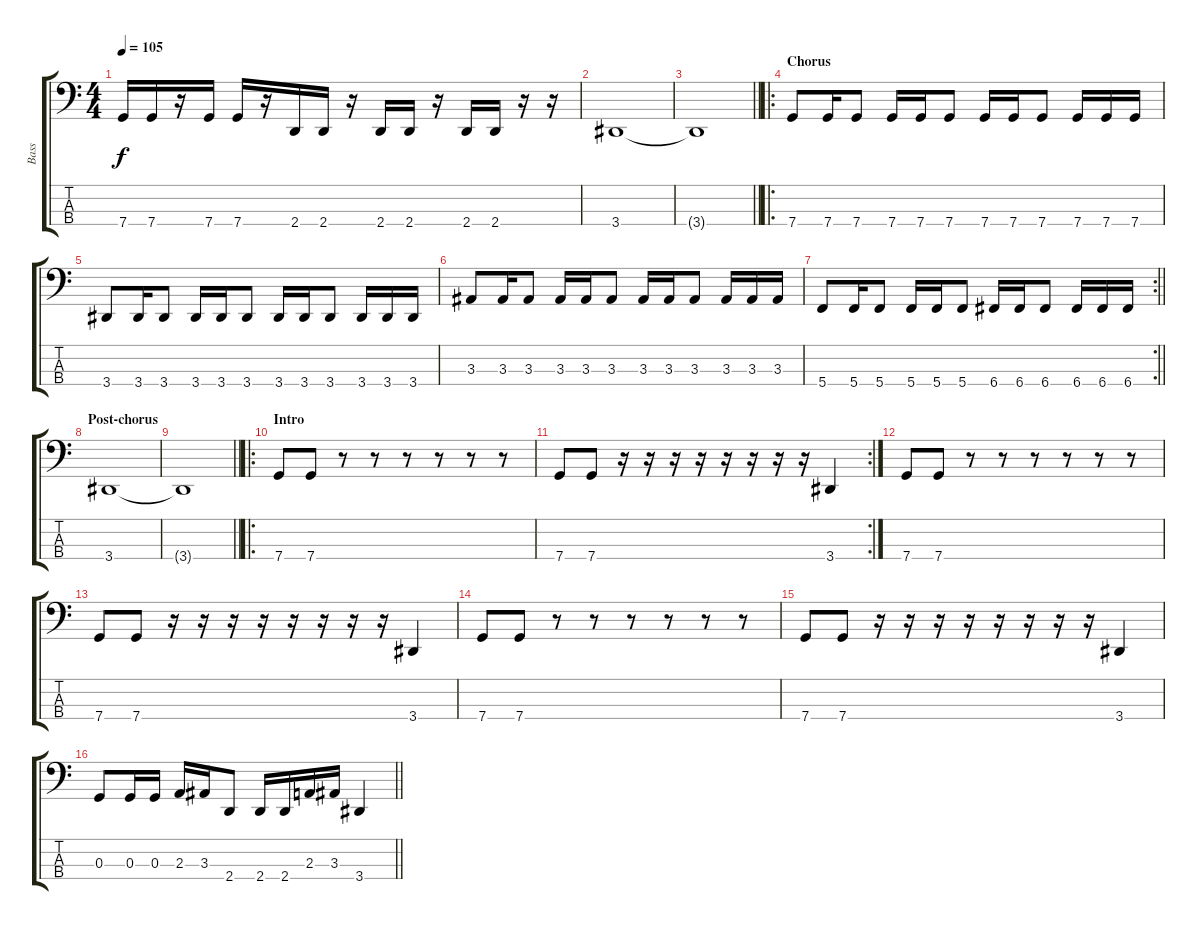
\track ("Bass" "Bass") {instrument electricbasspick}
\staff {score tabs}
\tuning (F2 C2 G1 C1) {hide}
\ts (4 4)
\tempo 105
\clef f4
\ks c
7.4.16{dy f} 7.4.16 r.16 7.4.16 7.4.16 r.16 2.4.16 2.4.16 r.16 2.4.16 2.4.16 r.16 2.4.16 2.4.16 r.16 r.16 |
3.4.1 |
\barLineRight lightlight
3.4{t}.1 |
\ro
\section ("" "Chorus")
7.4.8 7.4.16 7.4.8 7.4.16 7.4.16 7.4.8 7.4.16 7.4.16 7.4.8 7.4.16 7.4.16 7.4.16 |
3.4.8 3.4.16 3.4.8 3.4.16 3.4.16 3.4.8 3.4.16 3.4.16 3.4.8 3.4.16 3.4.16 3.4.16 |
3.3.8 3.3.16 3.3.8 3.3.16 3.3.16 3.3.8 3.3.16 3.3.16 3.3.8 3.3.16 3.3.16 3.3.16 |
\rc 2
\barLineRight lightlight
5.4.8 5.4.16 5.4.8 5.4.16 5.4.16 5.4.8 6.4.16 6.4.16 6.4.8 6.4.16 6.4.16 6.4.16 |
\section ("" "Post-chorus")
3.4.1 |
\barLineRight lightlight
3.4{t}.1 |
\ro
\section ("" "Intro")
7.4.8 7.4.8 r.8 r.8 r.8 r.8 r.8 r.8 |
\rc 2
7.4.8 7.4.8 r.16 r.16 r.16 r.16 r.16 r.16 r.16 r.16 3.4.4 |
7.4.8 7.4.8 r.8 r.8 r.8 r.8 r.8 r.8 |
7.4.8 7.4.8 r.16 r.16 r.16 r.16 r.16 r.16 r.16 r.16 3.4.4 |
7.4.8 7.4.8 r.8 r.8 r.8 r.8 r.8 r.8 |
7.4.8 7.4.8 r.16 r.16 r.16 r.16 r.16 r.16 r.16 r.16 3.4.4 |
\barLineRight lightlight
0.3.8 0.3.16 0.3.16 2.3.16 3.3.16 2.4.8 2.4.16 2.4.16 2.3.16 3.3.16 3.4.4
